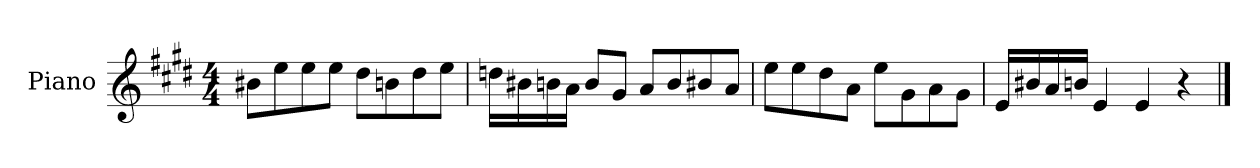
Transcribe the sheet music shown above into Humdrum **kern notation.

**kern
*part1
*staff1
*I"Piano
*I'P-no
*clefG2
*k[f#c#g#d#]
*M4/4
*MM90
=1
8b#X\L
8ee\
8ee\
8ee\J
8dd#\L
8bn\
8dd#\
8ee\J
=2
16ddn\LL
16b#X\
16bn\
16a\JJ
8b/L
8g#/J
8a/L
8b/
8b#X/
8a/J
=3
8ee\L
8ee\
8dd#\
8a\J
8ee\L
8g#\
8a\
8g#\J
=4
16e/LL
16b#X/
16a/
16bn/JJ
4e/
4e/
4r
==
*-
